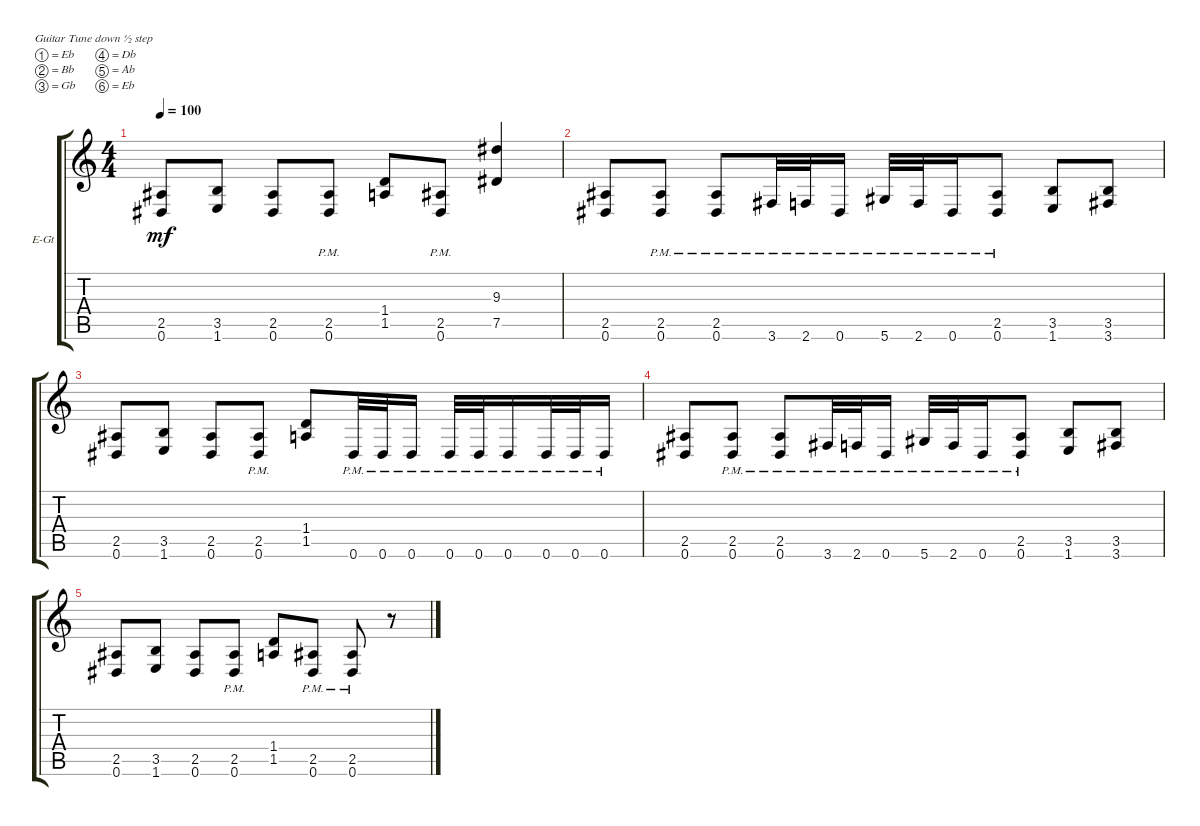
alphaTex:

\bracketExtendMode groupsimilarinstruments
\firstSystemTrackNameOrientation horizontal
\otherSystemsTrackNameOrientation horizontal
\track ("Electric Guitar 2" "E-Gt") {instrument distortionguitar}
\staff {score tabs}
\tuning (Eb4 Bb3 Gb3 Db3 Ab2 Eb2)
\ts (4 4)
\tempo 100
\clef g2
\ks c
(0.6 2.5).8{dy mf} (1.6 3.5).8 (0.6 2.5).8 (0.6{pm} 2.5{pm}).8 (1.5 1.4).8 (0.6{pm} 2.5).8 (7.5 9.3).4 |
(2.5 0.6).8 (2.5{pm} 0.6{pm}).8 (2.5{pm} 0.6{pm}).8 3.6{pm}.32 2.6{pm}.32 0.6{pm}.16 5.6{pm}.32 2.6{pm}.32 0.6{pm}.16 (2.5{pm} 0.6{pm}).8 (3.5 1.6).8 (3.5 3.6).8 |
(0.6 2.5).8 (1.6 3.5).8 (0.6 2.5).8 (0.6{pm} 2.5{pm}).8 (1.5 1.4).8 0.6{pm}.32 0.6{pm}.32 0.6{pm}.16 0.6{pm}.32 0.6{pm}.32 0.6{pm}.16 0.6{pm}.32 0.6{pm}.32 0.6{pm}.16 |
(2.5 0.6).8 (2.5{pm} 0.6{pm}).8 (2.5{pm} 0.6{pm}).8 3.6{pm}.32 2.6{pm}.32 0.6{pm}.16 5.6{pm}.32 2.6{pm}.32 0.6{pm}.16 (2.5{pm} 0.6{pm}).8 (3.5 1.6).8 (3.5 3.6).8 |
(0.6 2.5).8 (1.6 3.5).8 (0.6 2.5).8 (0.6{pm} 2.5{pm}).8 (1.5 1.4).8 (0.6{pm} 2.5{pm}).8 (0.6{pm} 2.5{pm}).8 r.8
